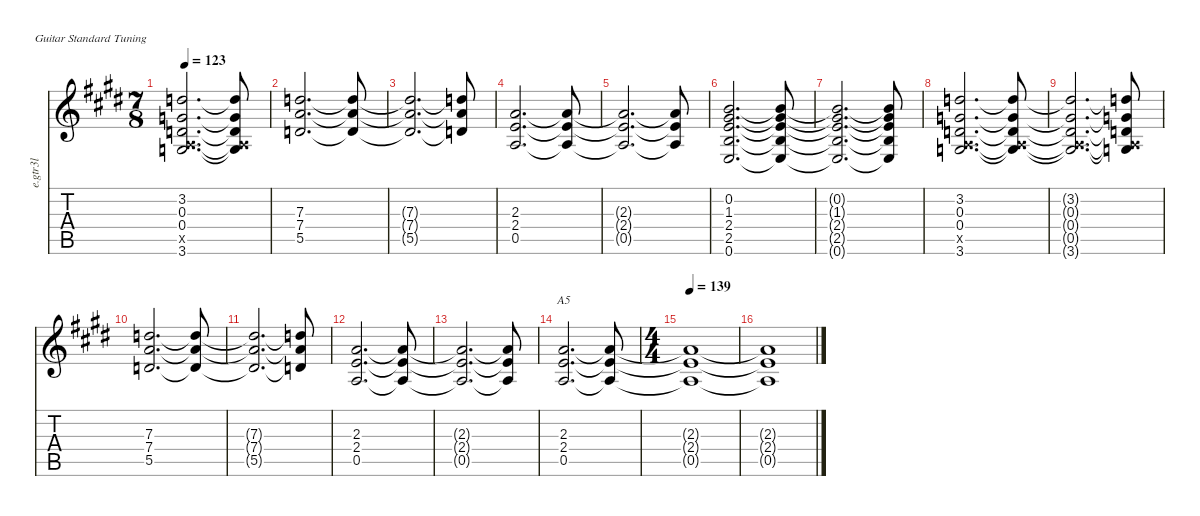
\defaultSystemsLayout 4
\hideDynamics
\bracketExtendMode nobrackets
\track ("E.Guitar III (Left)" "e.gtr3l") {instrument distortionguitar}
\staff {score tabs}
\tuning (E4 B3 G3 D3 A2 E2)
\chord ("A5" x x 2 2 0 x) {showdiagram false showfingering false barre 2}
\ts (7 8)
\tempo 123
\clef g2
\ks e
(3.6{t acc forcenatural} 0.5{x t acc forcenatural} 0.4{t acc forcenatural} 0.3{t acc forcenatural} 3.2{t acc forcenatural}).2{d dy mf beam Up} (3.6{t acc forcenatural} 0.5{x t acc forcenatural} 0.4{t acc forcenatural} 0.3{t acc forcenatural} 3.2{t acc forcenatural}).8{beam Up} |
(5.5{acc forcenatural} 7.4{acc forcenatural} 7.3{acc forcenatural}).2{d beam Up} (5.5{t acc forcenatural} 7.4{t acc forcenatural} 7.3{t acc forcenatural}).8{beam Up} |
(5.5{t acc forcenatural} 7.4{t acc forcenatural} 7.3{t acc forcenatural}).2{d beam Up} (5.5{t acc forcenatural} 7.4{t acc forcenatural} 7.3{t acc forcenatural}).8{beam Up} |
(0.5{acc forcenatural} 2.4{acc forcenatural} 2.3{acc forcenatural}).2{d beam Up} (0.5{t acc forcenatural} 2.4{t acc forcenatural} 2.3{t acc forcenatural}).8{beam Up} |
(0.5{t acc forcenatural} 2.4{t acc forcenatural} 2.3{t acc forcenatural}).2{d beam Up} (0.5{t acc forcenatural} 2.4{t acc forcenatural} 2.3{t acc forcenatural}).8{beam Up} |
(0.6{acc forcenatural} 2.5{acc forcenatural} 2.4{acc forcenatural} 1.3{acc #} 0.2{acc forcenatural}).2{d beam Up} (0.6{t acc forcenatural} 2.5{t acc forcenatural} 2.4{t acc forcenatural} 1.3{t acc #} 0.2{t acc forcenatural}).8{beam Up} |
(0.6{t acc forcenatural} 2.5{t acc forcenatural} 2.4{t acc forcenatural} 1.3{t acc #} 0.2{t acc forcenatural}).2{d beam Up} (0.6{t acc forcenatural} 2.5{t acc forcenatural} 2.4{t acc forcenatural} 1.3{t acc #} 0.2{t acc forcenatural}).8{beam Up} |
(3.6{acc forcenatural} 0.5{x acc forcenatural} 0.4{acc forcenatural} 0.3{acc forcenatural} 3.2{acc forcenatural}).2{d beam Up} (3.6{t acc forcenatural} 0.5{x t acc forcenatural} 0.4{t acc forcenatural} 0.3{t acc forcenatural} 3.2{t acc forcenatural}).8{beam Up} |
(3.6{t acc forcenatural} 0.5{x t acc forcenatural} 0.4{t acc forcenatural} 0.3{t acc forcenatural} 3.2{t acc forcenatural}).2{d beam Up} (3.6{t acc forcenatural} 0.5{x t acc forcenatural} 0.4{t acc forcenatural} 0.3{t acc forcenatural} 3.2{t acc forcenatural}).8{beam Up} |
(5.5{acc forcenatural} 7.4{acc forcenatural} 7.3{acc forcenatural}).2{d beam Up} (5.5{t acc forcenatural} 7.4{t acc forcenatural} 7.3{t acc forcenatural}).8{beam Up} |
(5.5{t acc forcenatural} 7.4{t acc forcenatural} 7.3{t acc forcenatural}).2{d beam Up} (5.5{t acc forcenatural} 7.4{t acc forcenatural} 7.3{t acc forcenatural}).8{beam Up} |
(0.5{acc forcenatural} 2.4{acc forcenatural} 2.3{acc forcenatural}).2{d beam Up} (0.5{t acc forcenatural} 2.4{t acc forcenatural} 2.3{t acc forcenatural}).8{beam Up} |
(0.5{t acc forcenatural} 2.4{t acc forcenatural} 2.3{t acc forcenatural}).2{d beam Up} (0.5{t acc forcenatural} 2.4{t acc forcenatural} 2.3{t acc forcenatural}).8{beam Up} |
(0.5{acc forcenatural} 2.4{acc forcenatural} 2.3{acc forcenatural}).2{d ch "A5" beam Up} (0.5{t acc forcenatural} 2.4{t acc forcenatural} 2.3{t acc forcenatural}).8{beam Up} |
\ts (4 4)
\beaming (8 2 2 2 2)
\tempo 139
(0.5{t acc forcenatural} 2.4{t acc forcenatural} 2.3{t acc forcenatural}).1{beam Up} |
(0.5{t acc forcenatural} 2.4{t acc forcenatural} 2.3{t acc forcenatural}).1{beam Up}
